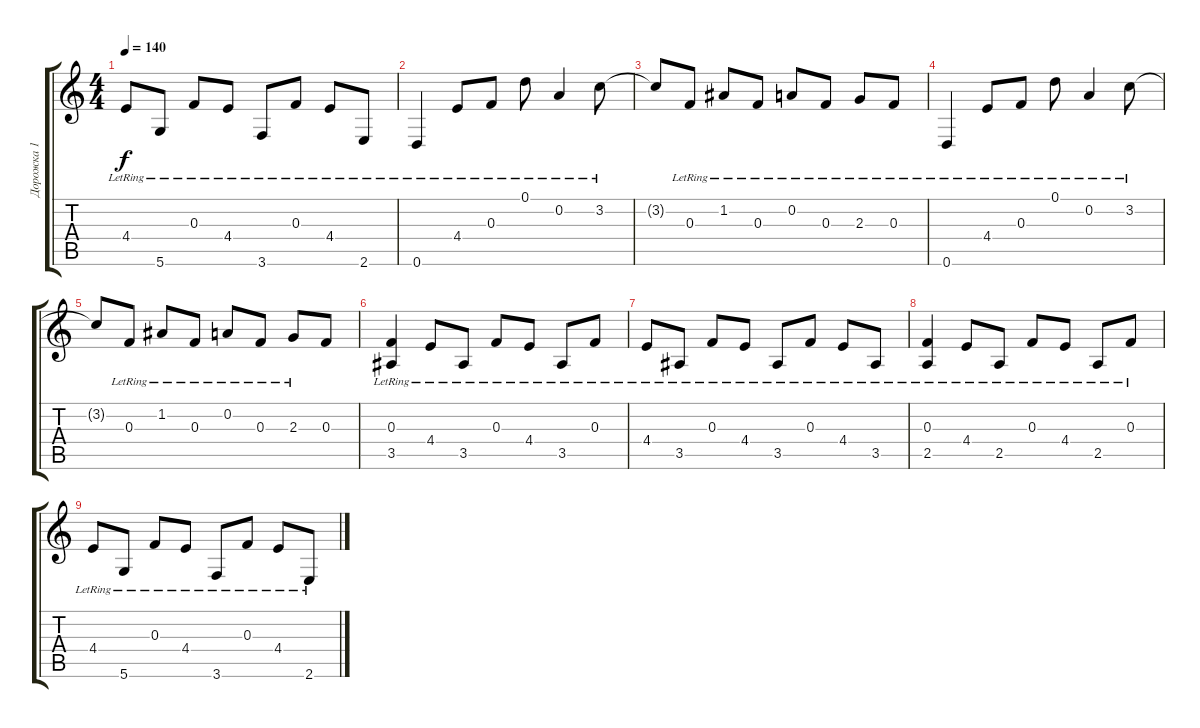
\track ("Дорожка 1" "Дорожка 1") {instrument acousticguitarsteel}
\staff {score tabs}
\tuning (D4 A3 F3 C3 G2 D2) {hide}
\ts (4 4)
\tempo 140
\clef g2
\ks c
4.4{lr}.8{dy f} 5.6{lr}.8 0.3{lr}.8 4.4{lr}.8 3.6{lr}.8 0.3{lr}.8 4.4{lr}.8 2.6{lr}.8 |
0.6{lr}.4 4.4{lr}.8 0.3{lr}.8 0.1{lr}.8 0.2{lr}.4 3.2{lr}.8 |
3.2{t}.8 0.3{lr}.8 1.2{lr}.8 0.3{lr}.8 0.2{lr}.8 0.3{lr}.8 2.3{lr}.8 0.3{lr}.8 |
0.6{lr}.4 4.4{lr}.8 0.3{lr}.8 0.1{lr}.8 0.2{lr}.4 3.2{lr}.8 |
3.2{t}.8 0.3{lr}.8 1.2{lr}.8 0.3{lr}.8 0.2{lr}.8 0.3{lr}.8 2.3{lr}.8 0.3.8 |
(0.3{lr} 3.5{lr}).4 4.4{lr}.8 3.5{lr}.8 0.3{lr}.8 4.4{lr}.8 3.5{lr}.8 0.3{lr}.8 |
4.4{lr}.8 3.5{lr}.8 0.3{lr}.8 4.4{lr}.8 3.5{lr}.8 0.3{lr}.8 4.4{lr}.8 3.5{lr}.8 |
(0.3{lr} 2.5{lr}).4 4.4{lr}.8 2.5{lr}.8 0.3{lr}.8 4.4{lr}.8 2.5{lr}.8 0.3{lr}.8 |
4.4{lr}.8 5.6{lr}.8 0.3{lr}.8 4.4{lr}.8 3.6{lr}.8 0.3{lr}.8 4.4{lr}.8 2.6{lr}.8
